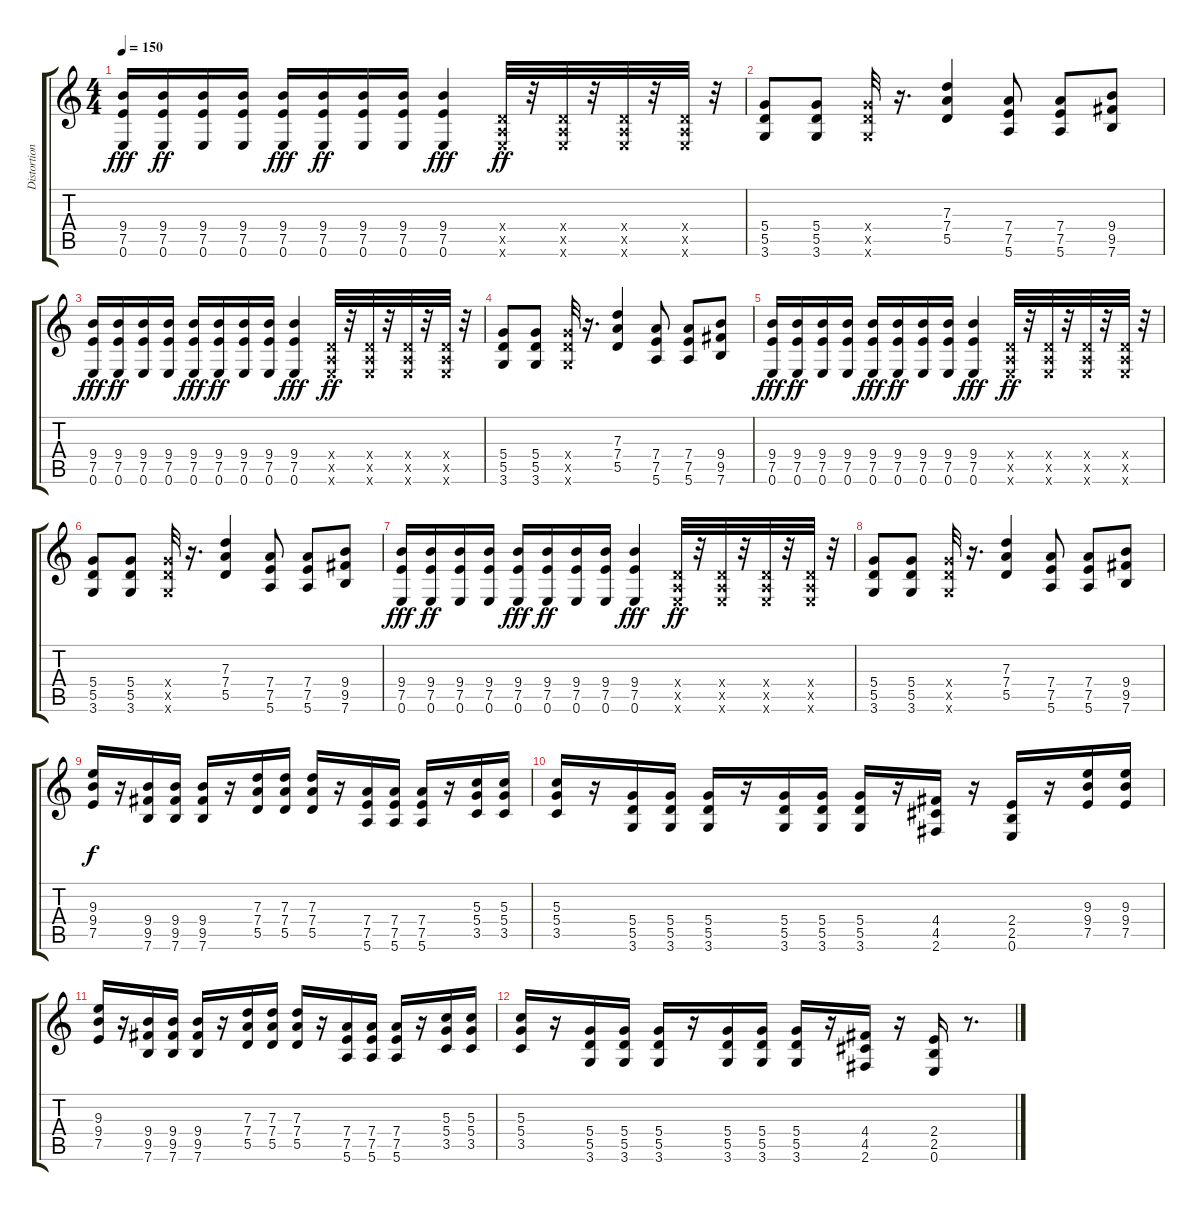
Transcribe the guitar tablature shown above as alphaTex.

\track ("Distortion Rythem Guitar" "Distortion") {instrument distortionguitar}
\staff {score tabs}
\tuning (E4 B3 G3 D3 A2 E2) {hide}
\ts (4 4)
\tempo 150
\clef g2
\ks c
(9.4 7.5 0.6).16{dy fff} (9.4 7.5 0.6).16{dy ff} (9.4 7.5 0.6).16 (9.4 7.5 0.6).16 (9.4 7.5 0.6).16{dy fff} (9.4 7.5 0.6).16{dy ff} (9.4 7.5 0.6).16 (9.4 7.5 0.6).16 (9.4 7.5 0.6).4{dy fff} (0.4{x} 0.5{x} 0.6{x}).32{dy ff} r.32 (0.4{x} 0.5{x} 0.6{x}).32 r.32 (0.4{x} 0.5{x} 0.6{x}).32 r.32 (0.4{x} 0.5{x} 0.6{x}).32 r.32 |
(5.4 5.5 3.6).8 (5.4 5.5 3.6).8 (5.4{x} 5.5{x} 3.6{x}).32 r.16{d} (7.3 7.4 5.5).4 (7.4 7.5 5.6).8 (7.4 7.5 5.6).8 (9.4 9.5 7.6).8 |
(9.4 7.5 0.6).16{dy fff} (9.4 7.5 0.6).16{dy ff} (9.4 7.5 0.6).16 (9.4 7.5 0.6).16 (9.4 7.5 0.6).16{dy fff} (9.4 7.5 0.6).16{dy ff} (9.4 7.5 0.6).16 (9.4 7.5 0.6).16 (9.4 7.5 0.6).4{dy fff} (0.4{x} 0.5{x} 0.6{x}).32{dy ff} r.32 (0.4{x} 0.5{x} 0.6{x}).32 r.32 (0.4{x} 0.5{x} 0.6{x}).32 r.32 (0.4{x} 0.5{x} 0.6{x}).32 r.32 |
(5.4 5.5 3.6).8 (5.4 5.5 3.6).8 (5.4{x} 5.5{x} 3.6{x}).32 r.16{d} (7.3 7.4 5.5).4 (7.4 7.5 5.6).8 (7.4 7.5 5.6).8 (9.4 9.5 7.6).8 |
(9.4 7.5 0.6).16{dy fff} (9.4 7.5 0.6).16{dy ff} (9.4 7.5 0.6).16 (9.4 7.5 0.6).16 (9.4 7.5 0.6).16{dy fff} (9.4 7.5 0.6).16{dy ff} (9.4 7.5 0.6).16 (9.4 7.5 0.6).16 (9.4 7.5 0.6).4{dy fff} (0.4{x} 0.5{x} 0.6{x}).32{dy ff} r.32 (0.4{x} 0.5{x} 0.6{x}).32 r.32 (0.4{x} 0.5{x} 0.6{x}).32 r.32 (0.4{x} 0.5{x} 0.6{x}).32 r.32 |
(5.4 5.5 3.6).8 (5.4 5.5 3.6).8 (5.4{x} 5.5{x} 3.6{x}).32 r.16{d} (7.3 7.4 5.5).4 (7.4 7.5 5.6).8 (7.4 7.5 5.6).8 (9.4 9.5 7.6).8 |
(9.4 7.5 0.6).16{dy fff} (9.4 7.5 0.6).16{dy ff} (9.4 7.5 0.6).16 (9.4 7.5 0.6).16 (9.4 7.5 0.6).16{dy fff} (9.4 7.5 0.6).16{dy ff} (9.4 7.5 0.6).16 (9.4 7.5 0.6).16 (9.4 7.5 0.6).4{dy fff} (0.4{x} 0.5{x} 0.6{x}).32{dy ff} r.32 (0.4{x} 0.5{x} 0.6{x}).32 r.32 (0.4{x} 0.5{x} 0.6{x}).32 r.32 (0.4{x} 0.5{x} 0.6{x}).32 r.32 |
(5.4 5.5 3.6).8 (5.4 5.5 3.6).8 (5.4{x} 5.5{x} 3.6{x}).32 r.16{d} (7.3 7.4 5.5).4 (7.4 7.5 5.6).8 (7.4 7.5 5.6).8 (9.4 9.5 7.6).8 |
(9.3 9.4 7.5).16{dy f} r.16 (9.4 9.5 7.6).16 (9.4 9.5 7.6).16 (9.4 9.5 7.6).16 r.16 (7.3 7.4 5.5).16 (7.3 7.4 5.5).16 (7.3 7.4 5.5).16 r.16 (7.4 7.5 5.6).16 (7.4 7.5 5.6).16 (7.4 7.5 5.6).16 r.16 (5.3 5.4 3.5).16 (5.3 5.4 3.5).16 |
(5.3 5.4 3.5).16 r.16 (5.4 5.5 3.6).16 (5.4 5.5 3.6).16 (5.4 5.5 3.6).16 r.16 (5.4 5.5 3.6).16 (5.4 5.5 3.6).16 (5.4 5.5 3.6).16 r.16 (4.4 4.5 2.6).16 r.16 (2.4 2.5 0.6).16 r.16 (9.3 9.4 7.5).16 (9.3 9.4 7.5).16 |
(9.3 9.4 7.5).16 r.16 (9.4 9.5 7.6).16 (9.4 9.5 7.6).16 (9.4 9.5 7.6).16 r.16 (7.3 7.4 5.5).16 (7.3 7.4 5.5).16 (7.3 7.4 5.5).16 r.16 (7.4 7.5 5.6).16 (7.4 7.5 5.6).16 (7.4 7.5 5.6).16 r.16 (5.3 5.4 3.5).16 (5.3 5.4 3.5).16 |
(5.3 5.4 3.5).16 r.16 (5.4 5.5 3.6).16 (5.4 5.5 3.6).16 (5.4 5.5 3.6).16 r.16 (5.4 5.5 3.6).16 (5.4 5.5 3.6).16 (5.4 5.5 3.6).16 r.16 (4.4 4.5 2.6).16 r.16 (2.4 2.5 0.6).16 r.8{d}
